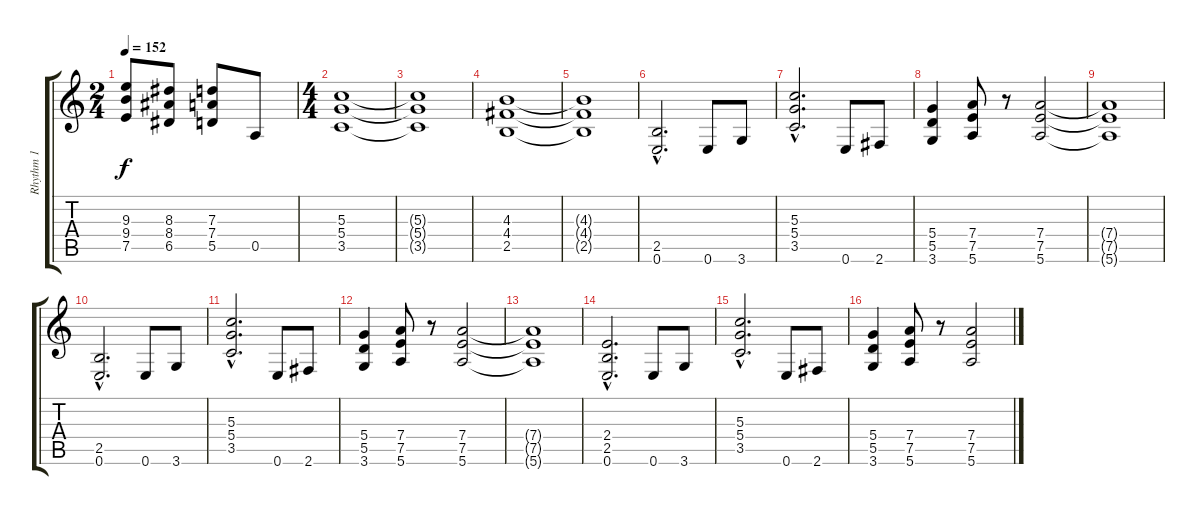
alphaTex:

\track ("Rhythm 1" "Rhythm 1") {instrument overdrivenguitar}
\staff {score tabs}
\tuning (E4 B3 G3 D3 A2 E2) {hide}
\ts (2 4)
\tempo 152
\clef g2
\ks c
(9.3 9.4 7.5).8{dy f} (8.3 8.4 6.5).8 (7.3 7.4 5.5).8 0.5.8 |
\ts (4 4)
(5.3 5.4 3.5).1 |
(5.3{t} 5.4{t} 3.5{t}).1 |
(4.3 4.4 2.5).1 |
(4.3{t} 4.4{t} 2.5{t}).1 |
(2.5{hac} 0.6{hac}).2{d} 0.6.8 3.6.8 |
(5.3{hac} 5.4{hac} 3.5{hac}).2{d} 0.6.8 2.6.8 |
(5.4 5.5 3.6).4 (7.4 7.5 5.6).8 r.8 (7.4 7.5 5.6).2 |
(7.4{t} 7.5{t} 5.6{t}).1 |
(2.5{hac} 0.6{hac}).2{d} 0.6.8 3.6.8 |
(5.3{hac} 5.4{hac} 3.5{hac}).2{d} 0.6.8 2.6.8 |
(5.4 5.5 3.6).4 (7.4 7.5 5.6).8 r.8 (7.4 7.5 5.6).2 |
(7.4{t} 7.5{t} 5.6{t}).1 |
(2.4{hac} 2.5{hac} 0.6{hac}).2{d volume 14} 0.6.8 3.6.8 |
(5.3{hac} 5.4{hac} 3.5{hac}).2{d} 0.6.8 2.6.8 |
(5.4 5.5 3.6).4 (7.4 7.5 5.6).8 r.8 (7.4 7.5 5.6).2
